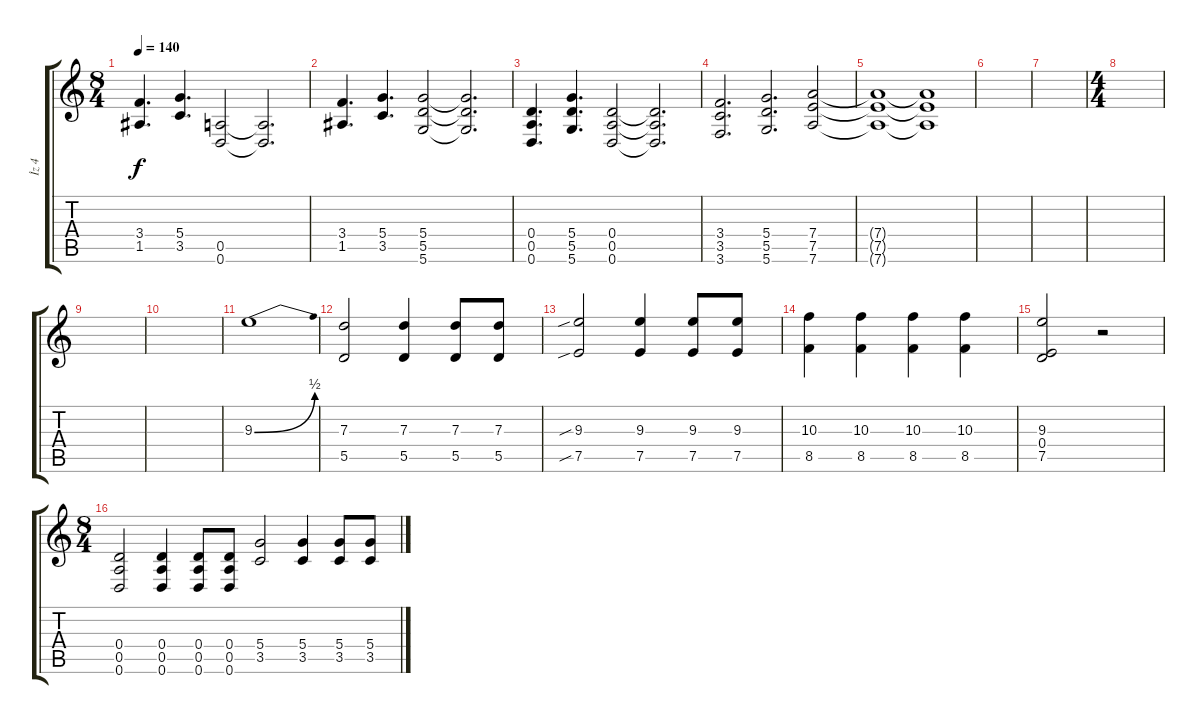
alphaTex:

\track ("İz 4" "İz 4") {instrument distortionguitar}
\staff {score tabs}
\tuning (E4 B3 G3 D3 A2 D2) {hide}
\ts (8 4)
\tempo 140
\clef g2
\ks c
(3.4 1.5).4{d dy f} (5.4 3.5).4{d} (0.5 0.6).2 (0.5{t} 0.6{t}).2{d} |
(3.4 1.5).4{d} (5.4 3.5).4{d} (5.4 5.5 5.6).2 (5.4{t} 5.5{t} 5.6{t}).2{d} |
(0.4 0.5 0.6).4{d} (5.4 5.5 5.6).4{d} (0.4 0.5 0.6).2 (0.4{t} 0.5{t} 0.6{t}).2{d} |
(3.4 3.5 3.6).2{d} (5.4 5.5 5.6).2{d} (7.4 7.5 7.6).2 |
(7.4{t} 7.5{t} 7.6{t}).1 (7.4{t} 7.5{t} 7.6{t}).1 |
|
|
\ts (4 4)
|
|
|
9.3{be (bend 0 0 60 2)}.1 |
(7.3 5.5).2 (7.3 5.5).4 (7.3 5.5).8 (7.3 5.5).8 |
(9.3{sib} 7.5{sib}).2 (9.3 7.5).4 (9.3 7.5).8 (9.3 7.5).8 |
(10.3 8.5).4 (10.3 8.5).4 (10.3 8.5).4 (10.3 8.5).4 |
(9.3 0.4 7.5).2 r.2 |
\ts (8 4)
(0.4 0.5 0.6).2 (0.4 0.5 0.6).4 (0.4 0.5 0.6).8 (0.4 0.5 0.6).8 (5.4 3.5).2 (5.4 3.5).4 (5.4 3.5).8 (5.4 3.5).8
